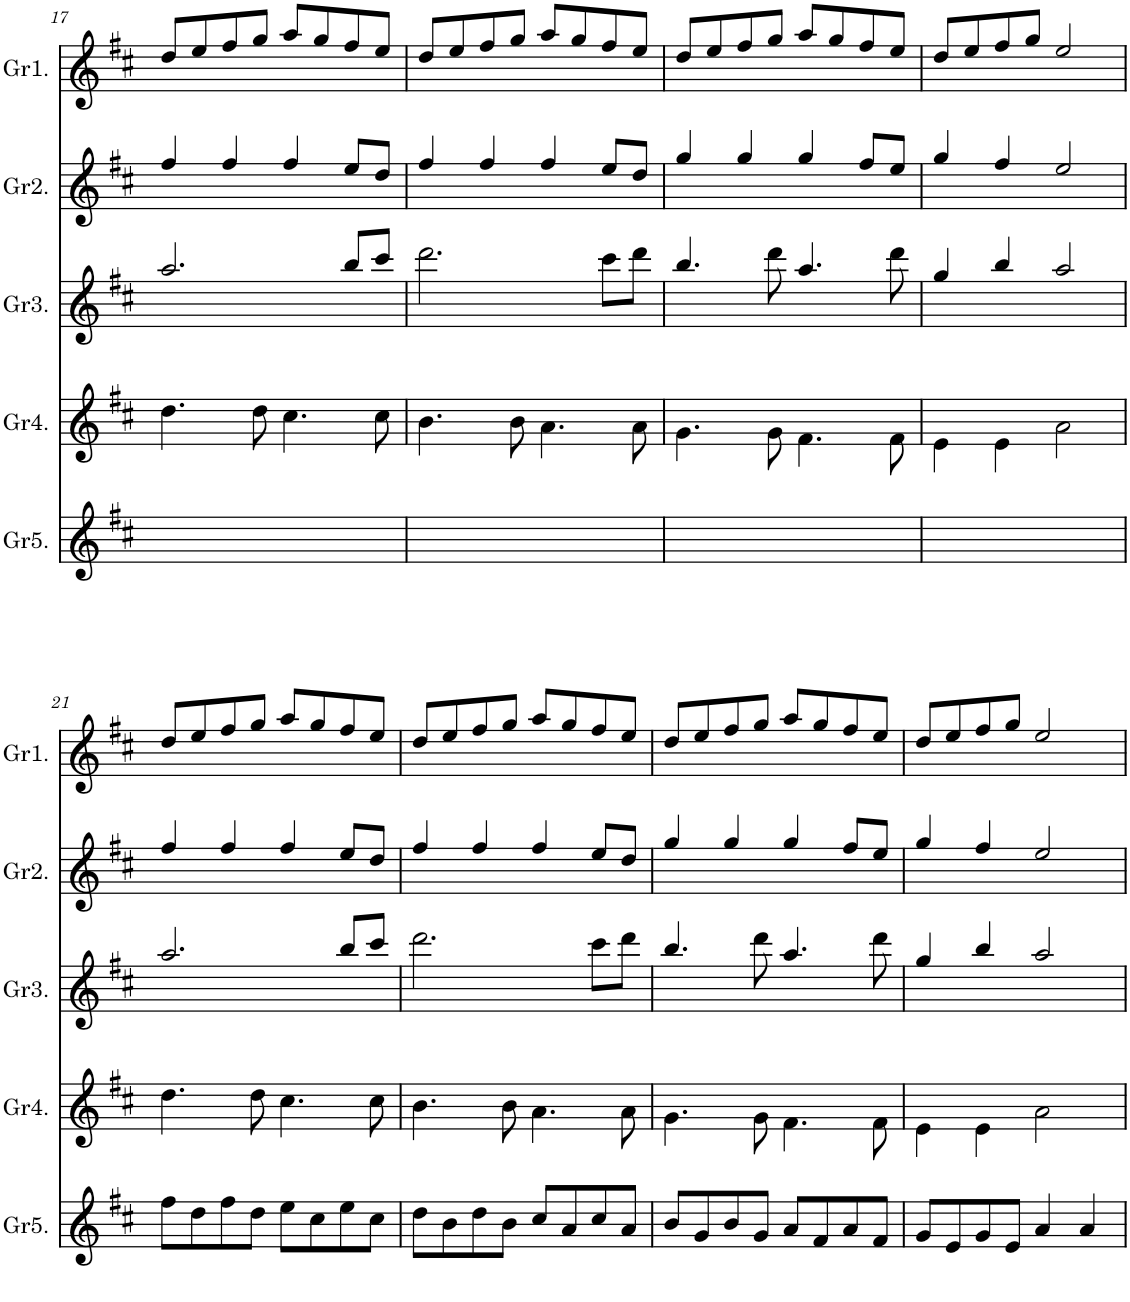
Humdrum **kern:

**kern	**kern	**kern	**kern	**kern
*part5	*part4	*part3	*part2	*part1
*staff5	*staff4	*staff3	*staff2	*staff1
*I"Gralla5	*I"Gralla4	*I"Gralla3	*I"Gralla2	*I"Gralla1
*I'Gr5.	*I'Gr4.	*I'Gr3.	*I'Gr2.	*I'Gr1.
!!LO:PB:g=z
*clefG2	*clefG2	*clefG2	*clefG2	*clefG2
*k[f#c#]	*k[f#c#]	*k[f#c#]	*k[f#c#]	*k[f#c#]
*M4/4	*M4/4	*M4/4	*M4/4	*M4/4
=17	=17	=17	=17	=17
1ryy	4.dd\	2.aa/	4ff#/	8dd/L
.	.	.	.	8ee/
.	.	.	4ff#/	8ff#/
.	8dd\	.	.	8gg/J
.	4.cc#\	.	4ff#/	8aa/L
.	.	.	.	8gg/
.	.	8bb/L	8ee/L	8ff#/
.	8cc#\	8ccc#/J	8dd/J	8ee/J
=18	=18	=18	=18	=18
1ryy	4.b\	2.ddd\	4ff#/	8dd/L
.	.	.	.	8ee/
.	.	.	4ff#/	8ff#/
.	8b\	.	.	8gg/J
.	4.a\	.	4ff#/	8aa/L
.	.	.	.	8gg/
.	.	8ccc#\L	8ee/L	8ff#/
.	8a\	8ddd\J	8dd/J	8ee/J
=19	=19	=19	=19	=19
1ryy	4.g\	4.bb/	4gg/	8dd/L
.	.	.	.	8ee/
.	.	.	4gg/	8ff#/
.	8g\	8ddd\	.	8gg/J
.	4.f#\	4.aa/	4gg/	8aa/L
.	.	.	.	8gg/
.	.	.	8ff#/L	8ff#/
.	8f#\	8ddd\	8ee/J	8ee/J
=20	=20	=20	=20	=20
1ryy	4e\	4gg/	4gg/	8dd/L
.	.	.	.	8ee/
.	4e\	4bb/	4ff#/	8ff#/
.	.	.	.	8gg/J
.	2a\	2aa/	2ee/	2ee/
!!LO:LB:g=z
=21	=21	=21	=21	=21
8ff#\L	4.dd\	2.aa/	4ff#/	8dd/L
8dd\	.	.	.	8ee/
8ff#\	.	.	4ff#/	8ff#/
8dd\J	8dd\	.	.	8gg/J
8ee\L	4.cc#\	.	4ff#/	8aa/L
8cc#\	.	.	.	8gg/
8ee\	.	8bb/L	8ee/L	8ff#/
8cc#\J	8cc#\	8ccc#/J	8dd/J	8ee/J
=22	=22	=22	=22	=22
8dd\L	4.b\	2.ddd\	4ff#/	8dd/L
8b\	.	.	.	8ee/
8dd\	.	.	4ff#/	8ff#/
8b\J	8b\	.	.	8gg/J
8cc#/L	4.a\	.	4ff#/	8aa/L
8a/	.	.	.	8gg/
8cc#/	.	8ccc#\L	8ee/L	8ff#/
8a/J	8a\	8ddd\J	8dd/J	8ee/J
=23	=23	=23	=23	=23
8b/L	4.g\	4.bb/	4gg/	8dd/L
8g/	.	.	.	8ee/
8b/	.	.	4gg/	8ff#/
8g/J	8g\	8ddd\	.	8gg/J
8a/L	4.f#\	4.aa/	4gg/	8aa/L
8f#/	.	.	.	8gg/
8a/	.	.	8ff#/L	8ff#/
8f#/J	8f#\	8ddd\	8ee/J	8ee/J
=24	=24	=24	=24	=24
8g/L	4e\	4gg/	4gg/	8dd/L
8e/	.	.	.	8ee/
8g/	4e\	4bb/	4ff#/	8ff#/
8e/J	.	.	.	8gg/J
4a/	2a\	2aa/	2ee/	2ee/
4a/	.	.	.	.
=	=	=	=	=
*-	*-	*-	*-	*-
